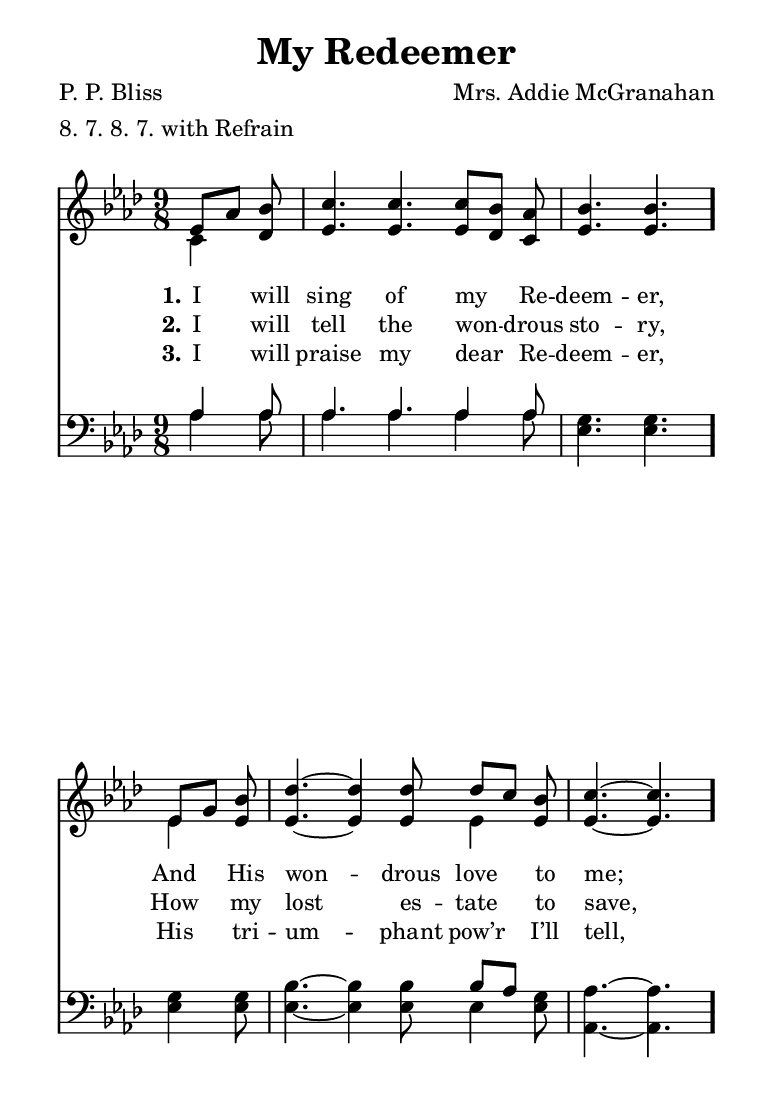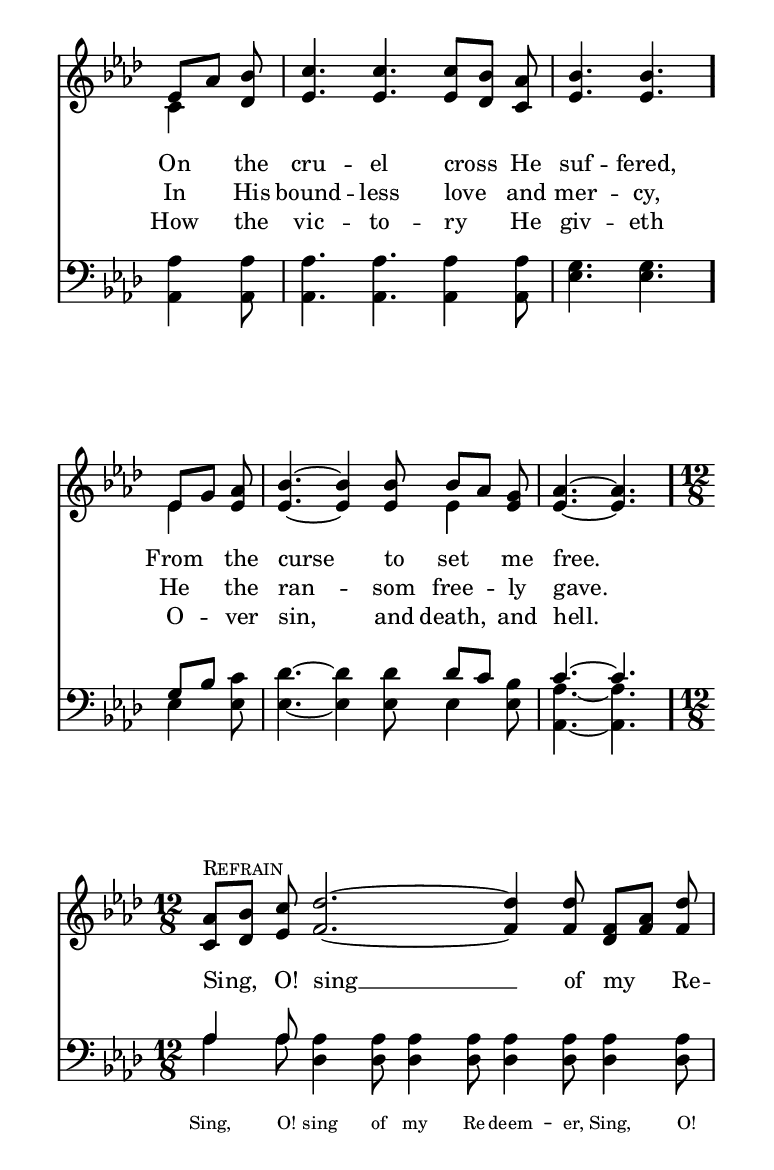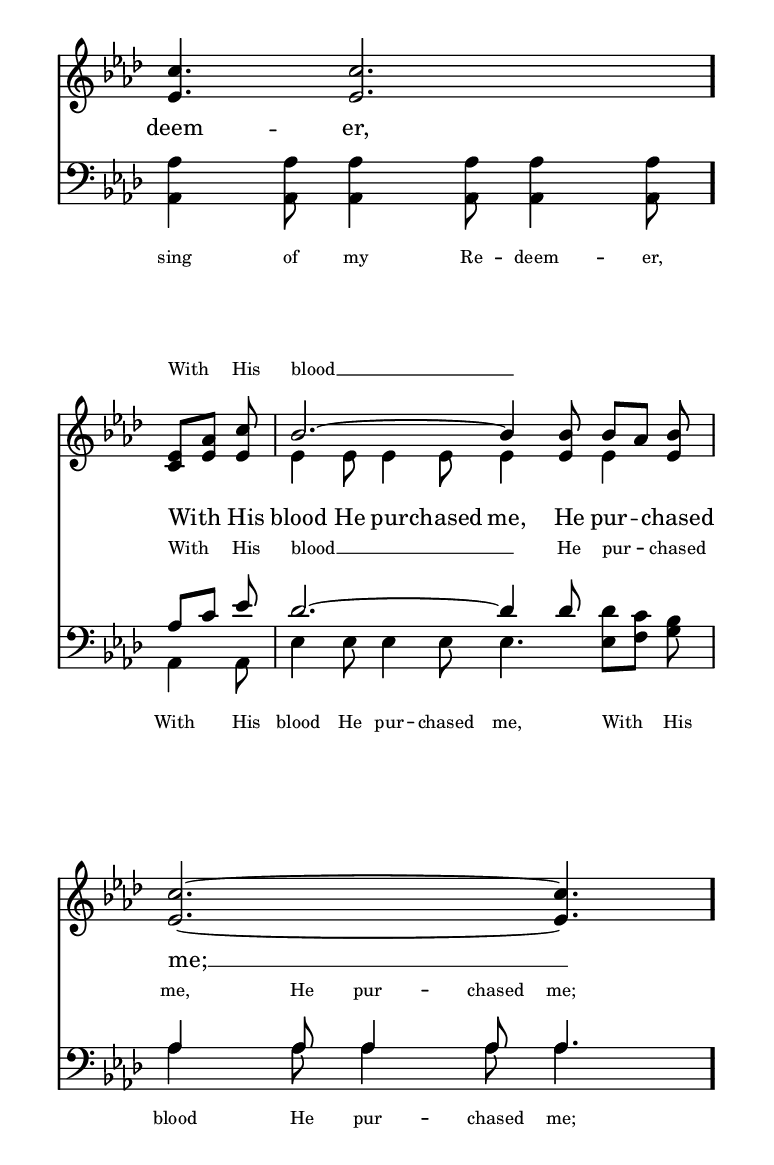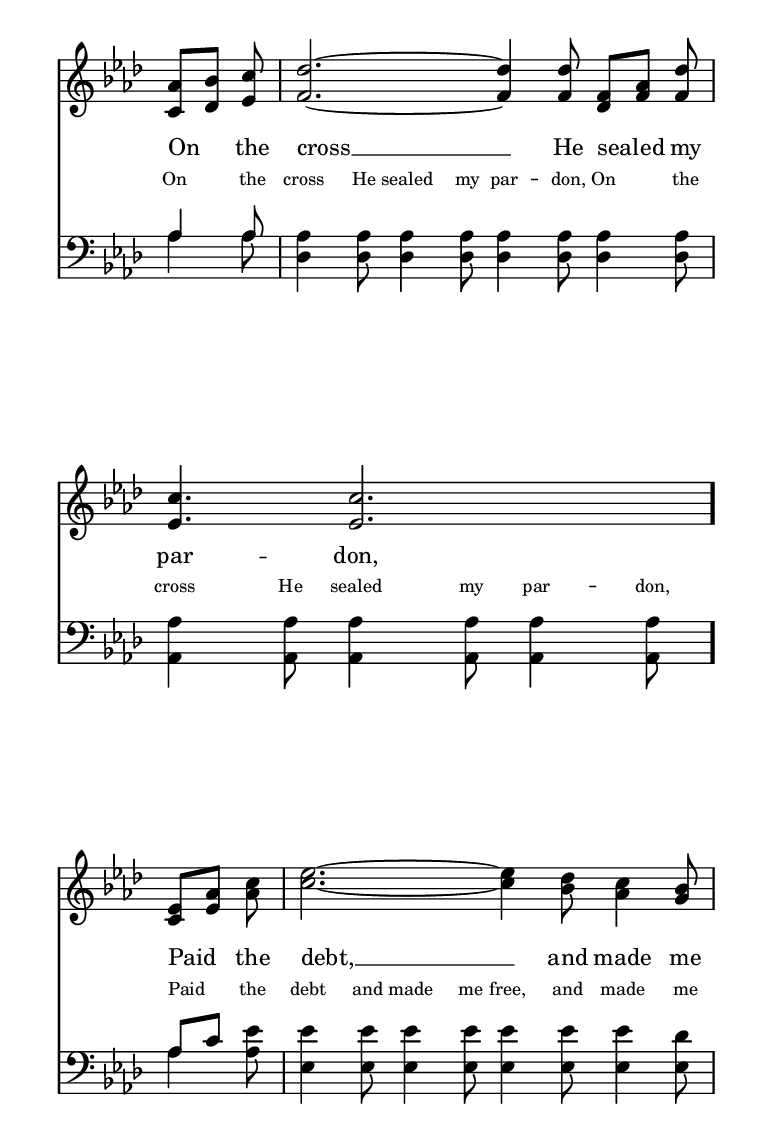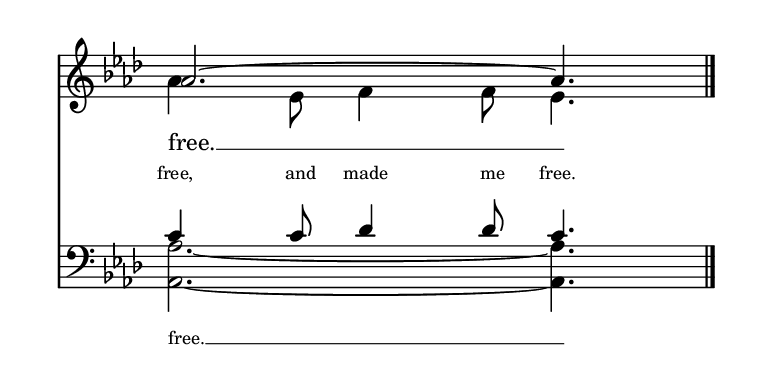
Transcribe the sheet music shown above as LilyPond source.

\include "common/global.ily"
\paper {
  \include "common/paper.ily"
  ragged-last-bottom = ##t
  systems-per-page = ##f
  page-count = #(cond (is-eogsized 2) (#t #f))
}

\header{
  %gospel
  hymnnumber = "23"
  title = "My Redeemer"
  tunename = ""
  meter = "8. 7. 8. 7. with Refrain"
  poet = "P. P. Bliss"
  composer = "Mrs. Addie McGranahan"
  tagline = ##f
}

% for fermata in MIDI
ta = { \tempo 4=80 }
tb = { \tempo 4=40 }

patternAA = { c8[ c8] c8 | c4. c4. c8[ c8] c8         | c4. c4.         }
patternAB = { c4      c8 | c4. c4. c8[ c8] c8         | c4. c4.         }
patternAC = { c4      c8 | c4. c4. c4      c8         | c4. c4.         }
patternAD = { c8[ c8] c8 | c4. ~ c4 c8 c8[ c8] c8     | c4. ~ c4.       }
patternAE = { c4      c8 | c4. ~ c4 c8 c4      c8     | c4. ~ c4.       }
patternAF = { c4      c8 | c4. ~ c4 c8 c8[ c8] c8     | c4. ~ c4.       }

patternBA = { c8[ c8] c8 | c2. ~ c4 c8 c8[ c8] c8     | c4. c2.         }
patternBB = { c8[ c8] c8 | c2. ~ c4 c8 c8[ c8] c8     | c2. ~ c4.       }
patternBC = { c8[ c8] c8 | c4 c8 c4 c8 c4 c8 c4 c8    | c2. ~ c4.       }
patternBD = { c8[ c8] c8 | c2. ~ c4 c8 c4 c8          | c2. ~ c4.       }
patternBE = { c8[ c8] c8 | c2. ~ c4 c8 c4 c8          | c4 c8 c4 c8 c4. }

patternCA = { c4 c8      }
patternCB = { c8[ c8] c8 | c2. ~ c4 c8 c8[ c8] c8     | c4 c8 c4 c8 c4. }
patternCC = { c4 c8      | c4 c8 c4 c8 c4. c8[ c8] c8 | c4 c8 c4 c8 c4. }
patternCD = { c8[ c8] c8 | c4 c8 c4 c8 c4 c8 c4 c8    | c4 c8 c4 c8 c4. }
patternCE = { c4 c8      | c4 c8 c4 c8 c4 c8 c4 c8    | c2. ~ c4.       }

global = {
  \include "common/overrides.ily"
  \override Staff.TimeSignature.style = #'numbered
  \time 9/8
  \override Score.MetronomeMark.transparent = ##t % hide all fermata changes too
  \ta
  \key aes \major
  \partial 4.
  \autoBeamOff
}

notesSoprano = {
\global
\relative c' {

  \changePitch \patternAA { ees aes bes  | c c c bes aes           | bes bes }
  \changePitch \patternAD { ees, g bes   | des des des des c bes   | c c     }
  \changePitch \patternAA { ees, aes bes | c c c bes aes           | bes bes }
  \changePitch \patternAD { ees, g aes   | bes bes bes bes aes g   | aes aes }

  << s^\markup { \small \caps "Refrain"  }
  \time 12/8
  \set Timing.measurePosition = #(ly:make-moment -3 8)
  \changePitch \patternBA { aes bes c    | des des des f, aes des  | c c     } >>
  \changePitch \patternBB { ees, aes c   | bes bes bes bes aes bes | c c     }
  \changePitch \patternBA { aes bes c    | des des des f, aes des  | c c     }
  \changePitch \patternBD { ees, aes c   | ees ees des c bes       | aes aes }

  \bar "|."

}
}

notesAlto = {
\global
\relative e' {

  \changePitch \patternAB { c des     | ees ees ees des c               | ees ees         }
  \changePitch \patternAE { ees ees   | ees ees ees ees ees             | ees ees         }
  \changePitch \patternAB { c des     | ees ees ees des c               | ees ees         }
  \changePitch \patternAE { ees ees   | ees ees ees ees ees             | ees ees         }

  \changePitch \patternBA { c des ees | f f f des f f                   | ees ees         }
  \changePitch \patternBC { c ees ees | ees ees ees ees ees ees ees ees | ees ees         }
  \changePitch \patternBA { c des ees | f f f des f f                   | ees ees         }
  \changePitch \patternBE { c ees aes | c c bes aes g                   | aes ees f f ees }

}
}

notesTenor = {
\global
\relative a {

  \changePitch \patternAC { aes aes   | aes aes aes aes                 | g g                     }
  \changePitch \patternAF { g g       | bes bes bes bes aes g           | aes aes                 }
  \changePitch \patternAC { aes aes   | aes aes aes aes                 | g g                     }
  \changePitch \patternAD { g bes c   | des des des des c bes           | c c                     }

  \changePitch \patternCA { aes aes   | aes aes aes aes aes aes aes aes | aes aes aes aes aes aes }
  \changePitch \patternCB { aes c ees | des des des des c bes           | aes aes aes aes aes     }
  \changePitch \patternCA { aes aes   | aes aes aes aes aes aes aes aes | aes aes aes aes aes aes }
  \changePitch \patternCD { aes c ees | ees ees ees ees ees ees ees des | c c des des c           }

}
}

notesBass = {
\global
\relative f {

  \changePitch \patternAC { aes aes  | aes aes aes aes                  | ees ees                   }
  \changePitch \patternAE { ees ees  | ees ees ees ees ees              | aes, aes                  }
  \changePitch \patternAC { aes aes  | aes aes aes aes                  | ees' ees                  }
  \changePitch \patternAE { ees ees  | ees ees ees ees ees              | < aes aes, > < aes aes, > }

  \changePitch \patternCA { aes aes  | des, des des des des des des des | aes aes aes aes aes aes   }
  \changePitch \patternCC { aes aes  | ees' ees ees ees ees ees f g     | aes aes aes aes aes       }
  \changePitch \patternCA { aes aes  | des, des des des des des des des | aes aes aes aes aes aes   }
  \changePitch \patternCE { aes' aes | ees ees ees ees ees ees ees ees  | < aes aes, > < aes aes, > }

}
}

SopranoRefrainA = \lyricmode {

\override LyricText.font-size = #-2
\repeat unfold 38 { \skip 4 }
With His blood __

}

SopranoRefrainB = \lyricmode {

\repeat unfold 53 { \skip 4 }
Paid the debt, __ and made me free. __ \bar "." \break

}

% Also lead (soprano) for most of it (second line of refrain excepted)
% The alto also deviates from this on the fourth line of the refrain, but it is
% probably easier to divide them this way than an unanalysed alternative.
AltoRefrain = \lyricmode {

Sing, O! sing __ of my Re -- deem -- er, \bar "." \break
With His blood He pur -- chased me, He pur -- chased me; __ \bar "." \break
\pageBreak
On the cross __ He sealed my par -- don, \bar "." \break
%Paid the debt, __ and made me free. __ \bar "." \break

}

% This refrain not used in layout, just for lyrics extraction
RefrainA = \lyricmode {

Sing, O! sing of my Re -- deem -- er, \bar "."
With His blood He pur -- chased me, He pur -- chased me; \bar "."
On the cross He sealed my par -- don, \bar "."
Paid the debt, and made me free. \bar "."

}

TenorRefrain = \lyricmode {

\override LyricText.font-size = #-2
\repeat unfold 46 { \skip 4 }
With His blood __ He pur -- chased me, He pur -- chased me;
On the cross He sealed my par -- don, On the cross He sealed my par -- don,
Paid the debt and made me free, and made me free, and made me free.

}

BassRefrain = \lyricmode {

\override LyricText.font-size = #-2
\repeat unfold 30 { \skip 4 }
Sing, O! sing of my Re -- deem -- er, Sing, O! sing of my Re -- deem -- er,
With His blood He pur -- chased me, With His blood He pur -- chased me;
\repeat unfold 26 { \skip 4 }
free. __

}

wordsA = \lyricmode {
\set stanza = "1."

I will sing of my Re -- deem -- er, \bar "."
And His won -- drous love to me; \bar "." \break
On the cru -- el cross He suf -- fered, \bar "."
From the curse to set me free. \bar "." \break

}

wordsB = \lyricmode {
\set stanza = "2."

I will tell the won -- drous sto -- ry,
How my lost es -- tate to save,
In His bound -- less love and mer -- cy,
He the ran -- som free -- ly gave.

{ { \AltoRefrain } }

}

wordsC = \lyricmode {
\set stanza = "3."

I will praise my dear Re -- deem -- er,
His tri -- um -- phant pow’r I’ll tell,
How the vic -- to -- ry He giv -- eth
O -- ver sin, and death, and hell.

}

\score {
  \context ChoirStaff <<
    \context Staff = upper <<
      \set Staff.autoBeaming = ##f
      \set ChoirStaff.systemStartDelimiter = #'SystemStartBar
      \set ChoirStaff.printPartCombineTexts = ##f
      \partcombine #'(2 . 9) \notesSoprano \notesAlto
      \context NullVoice = sopranos { \voiceOne << \notesSoprano >> }
      \context NullVoice = altos { \voiceTwo << \notesAlto >> }
	  % Synch to altos for convenience
      \context Lyrics = one   \lyricsto altos \wordsA
      \context Lyrics = two   \lyricsto altos \wordsB
      \context Lyrics = three \lyricsto altos \wordsC
    >>
	\new Lyrics \with { alignAboveContext = upper } \lyricsto sopranos \SopranoRefrainA
	\new Lyrics \with { alignBelowContext = upper } \lyricsto sopranos \SopranoRefrainB
    \context Staff = men <<
      \set Staff.autoBeaming = ##f
      \clef bass
      \set ChoirStaff.printPartCombineTexts = ##f
      \partcombine #'(2 . 9) \notesTenor \notesBass
      \context NullVoice = tenors { \voiceOne << \notesTenor >> }
      \context NullVoice = basses { \voiceTwo << \notesBass >> }
    >>
	\new Lyrics \with { alignAboveContext = men } \lyricsto tenors \TenorRefrain
	\new Lyrics \with { alignBelowContext = men } \lyricsto basses \BassRefrain
  >>
  \layout {
    \include "common/layout.ily"
  }
  \midi{
    \include "common/midi.ily"
  }
}

\version "2.19.49"  % necessary for upgrading to future LilyPond versions.

% vi:set et ts=2 sw=2 ai nocindent syntax=lilypond:
